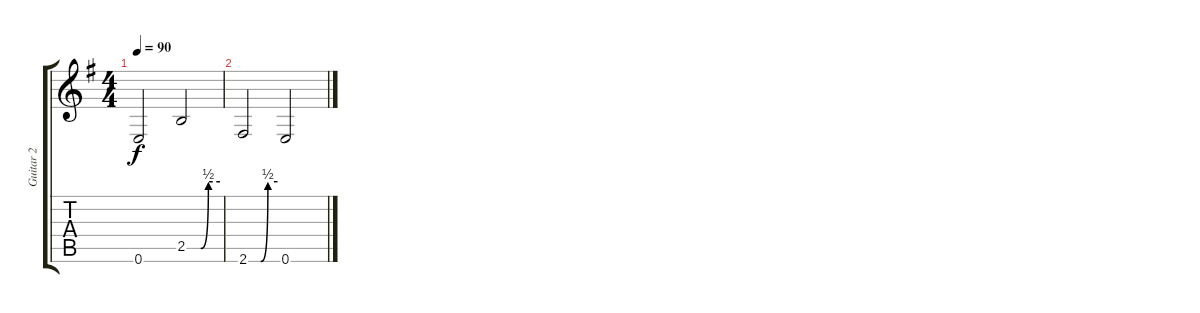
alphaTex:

\track ("Guitar 2" "Guitar 2") {instrument distortionguitar}
\staff {score tabs}
\tuning (E4 B3 G3 D3 A2 E2) {hide}
\ts (4 4)
\tempo 90
\clef g2
\ks eminor
0.6.2{dy f} 2.5{be (custom 0 0 25 0 39 2 60 2)}.2 |
2.6{be (custom 0 0 25 0 40 2 60 2)}.2 0.6.2
